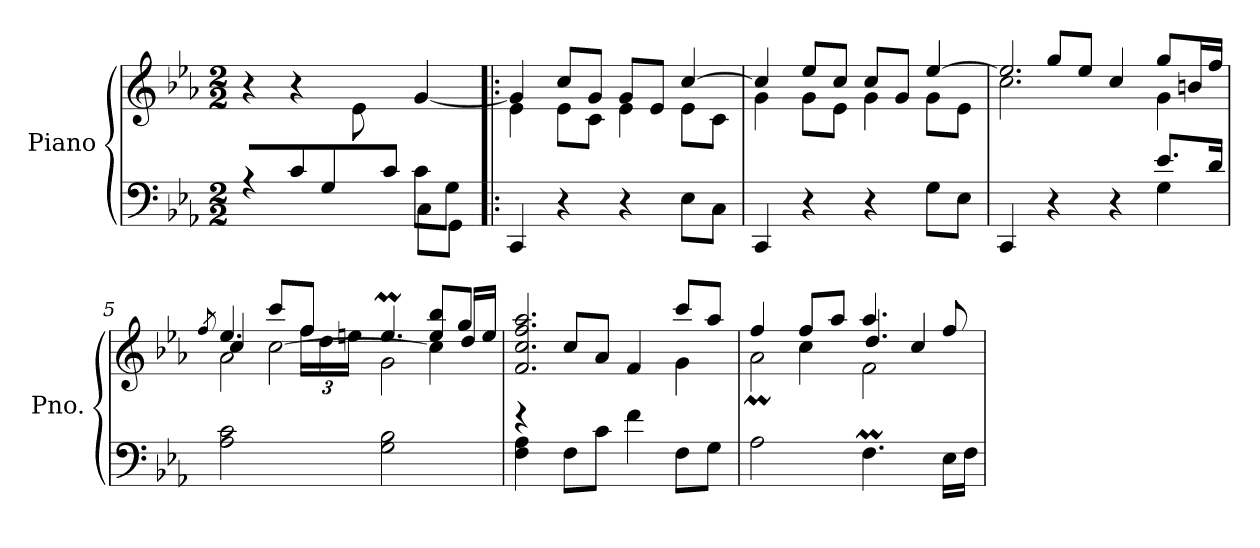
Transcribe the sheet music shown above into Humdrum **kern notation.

**kern	**kern
*part1	*part1
*staff2	*staff1
*I"Piano	*
*I'Pno.	*
*clefF4	*clefG2
*k[b-e-a-]	*k[b-e-a-]
*M2/2	*M2/2
*MM120	*MM120
=1	=1
*^	*^
4r	2.ryy	4r	2ryy
8c/L	.	4r	.
8G/J	.	.	.
8ryy	.	4ryy	8e-\L
8c/J	.	.	4.ryy
8c\L	8C\L	[4g/	.
8G\J	8GG\J	.	.
*v	*v	*	*
=2!|:	=2!|:	=2!|:
*	*	*^
4CC/	4ryy	4e-\	4g/]
4r	8cc/L	8e-\L	2ryy
.	8g/J	8c\J	.
4r	4e-\	8g/L	.
.	.	8e-/J	.
8E-\L	4ryy	8e-\L	[4cc/
8C\J	.	8c\J	.
=3	=3	=3	=3
4CC/	4cc/]	4g\	4ryy
4r	2ryy	8g\L	8ee-/L
.	.	8e-\J	8cc/J
4r	.	8cc/L	4g\
.	.	8g/J	.
8G\L	[4ee-/	8g\L	4ryy
8E-\J	.	8e-\J	.
=4	=4	=4	=4
*^	*	*	*
4CC/	2.ryy	4rddyy	2.cc\	2.ee-/]
4r	.	8gg/L	.	.
.	.	8ee-/J	.	.
4r	.	4cc/	.	.
8.e-/L	4G\	8gg/L	4g\	4ryy
.	.	16bn/L	.	.
16d/Jk	.	16ff/JJ	.	.
*v	*v	*	*	*
*	*v	*v	*v
!!LO:LB:g=z
=5	=5
.	8qff/
*	*^
*	*	*^
*	*	*	*^
2A-\ 2c\	4.ee-/	2a-\	4ryy	4cc/
.	.	.	[2cc\	8ccc/L
*	*Xbrackettup	*	*	*
.	24ff\LL	.	.	8ff/J
.	24dd\	.	.	.
.	24een\JJ	.	.	.
2G\ 2B-\	4.eem/	2g\	.	4ee/yy
.	.	.	4cc\]	8ee/ 8bb-/L
.	16dd/LL	.	.	8gg/J
.	16ee/JJ	.	.	.
*	*	*	*v	*v
=6	=6	=6	=6
4F\ 4A-\	2.f/ 2.cc/ 2.ff/ 2.aa-/	2.ryy	4rD
8F\L	.	.	8cc/L
8c\J	.	.	8a-/J
4f\	.	.	4f/
8F\L	8ccc/L	4g\	4ryy
8G\J	8aa-/J	.	.
=7	=7	=7	=7
*	*	*	*^
2A-\	4rDyy	2a-\	2.ryy	4ffM/
.	4cc\	.	.	8ff/L
.	.	.	.	8aa-/J
4.FM\	4.aa-/	2f\	.	4.dd/
.	.	.	4cc/	.
16E-\LL	8ff/	.	.	8ryy
16F\JJ	.	.	.	.
*	*v	*v	*v	*v
=	=
*-	*-
